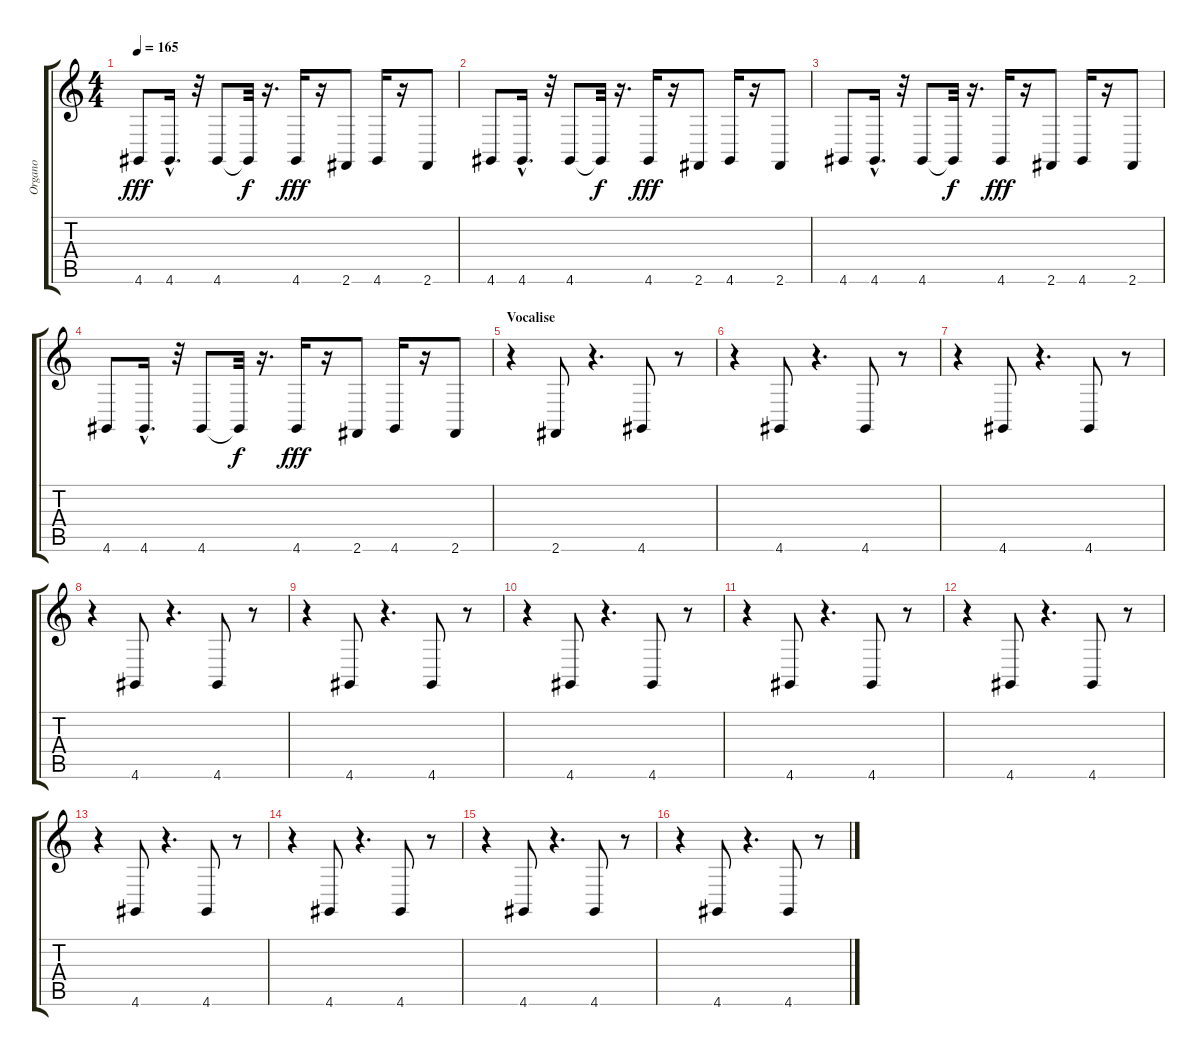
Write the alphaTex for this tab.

\track ("Organo" "Organo") {instrument drawbarorgan}
\staff {score tabs}
\tuning (E4 B3 G3 D3 A2 E2) {hide}
\ts (4 4)
\tempo 165
\clef g2
\ks c
4.6.8{dy fff} 4.6{hac}.16{d} r.32 4.6.8 4.6{t}.32{dy f} r.16{d} 4.6.16{dy fff} r.16 2.6.8 4.6.16 r.16 2.6.8 |
4.6.8 4.6{hac}.16{d} r.32 4.6.8 4.6{t}.32{dy f} r.16{d} 4.6.16{dy fff} r.16 2.6.8 4.6.16 r.16 2.6.8 |
4.6.8 4.6{hac}.16{d} r.32 4.6.8 4.6{t}.32{dy f} r.16{d} 4.6.16{dy fff} r.16 2.6.8 4.6.16 r.16 2.6.8 |
4.6.8 4.6{hac}.16{d} r.32 4.6.8 4.6{t}.32{dy f} r.16{d} 4.6.16{dy fff} r.16 2.6.8 4.6.16 r.16 2.6.8 |
\section ("" "Vocalise")
r.4 2.6.8 r.4{d} 4.6.8 r.8 |
r.4 4.6.8 r.4{d} 4.6.8 r.8 |
r.4 4.6.8 r.4{d} 4.6.8 r.8 |
r.4 4.6.8 r.4{d} 4.6.8 r.8 |
r.4 4.6.8 r.4{d} 4.6.8 r.8 |
r.4 4.6.8 r.4{d} 4.6.8 r.8 |
r.4 4.6.8 r.4{d} 4.6.8 r.8 |
r.4 4.6.8 r.4{d} 4.6.8 r.8 |
r.4 4.6.8 r.4{d} 4.6.8 r.8 |
r.4 4.6.8 r.4{d} 4.6.8 r.8 |
r.4 4.6.8 r.4{d} 4.6.8 r.8 |
r.4 4.6.8 r.4{d} 4.6.8 r.8
